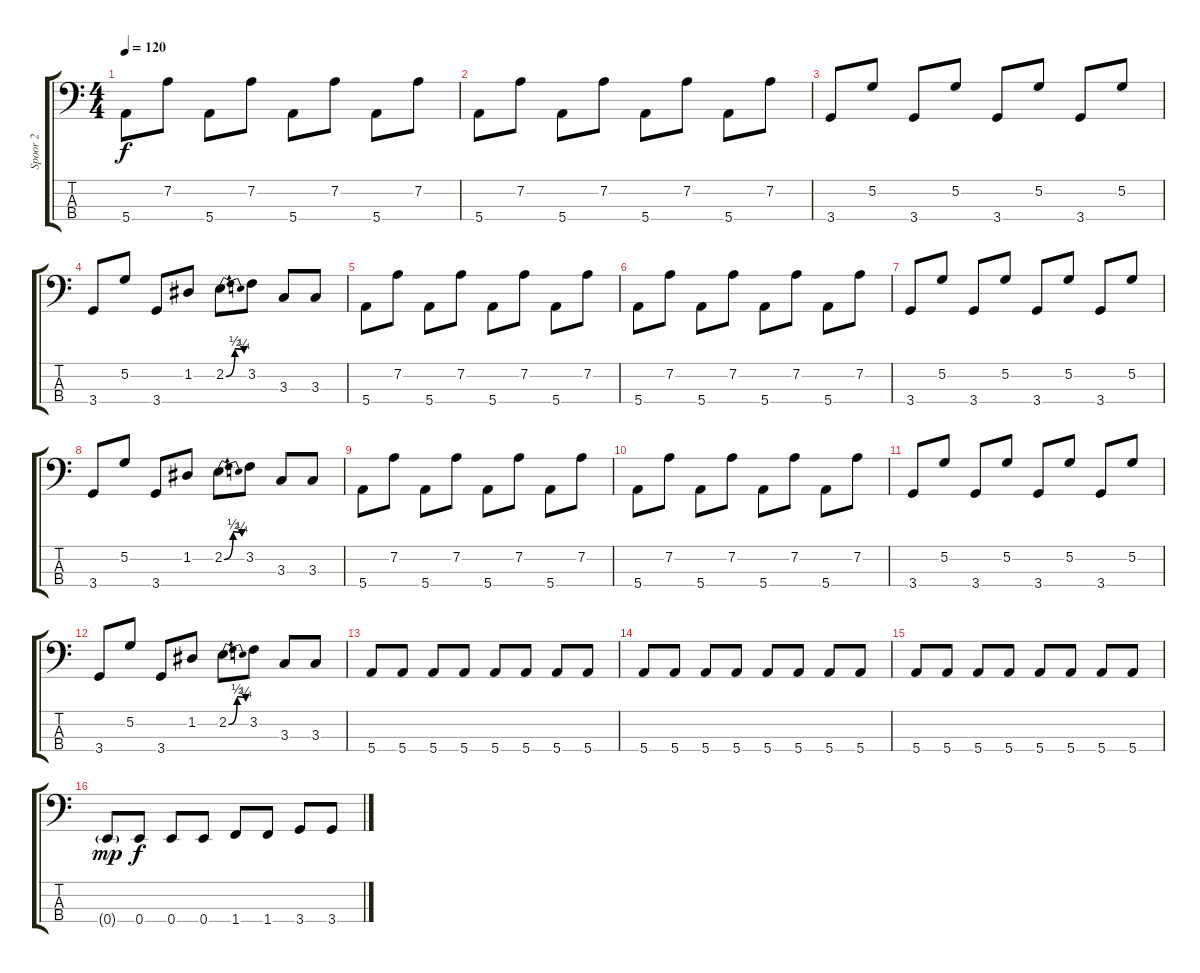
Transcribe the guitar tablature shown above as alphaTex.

\track ("Spoor 2" "Spoor 2") {instrument electricbassfinger}
\staff {score tabs}
\tuning (G2 D2 A1 E1) {hide}
\ts (4 4)
\tempo 120
\clef f4
\ks c
5.4.8{dy f} 7.2.8 5.4.8 7.2.8 5.4.8 7.2.8 5.4.8 7.2.8 |
5.4.8 7.2.8 5.4.8 7.2.8 5.4.8 7.2.8 5.4.8 7.2.8 |
3.4.8 5.2.8 3.4.8 5.2.8 3.4.8 5.2.8 3.4.8 5.2.8 |
3.4.8 5.2.8 3.4.8 1.2.8 2.2{be (bendrelease 0 0 15 2 15 2 60 1)}.8 3.2.8 3.3.8 3.3.8 |
5.4.8 7.2.8 5.4.8 7.2.8 5.4.8 7.2.8 5.4.8 7.2.8 |
5.4.8 7.2.8 5.4.8 7.2.8 5.4.8 7.2.8 5.4.8 7.2.8 |
3.4.8 5.2.8 3.4.8 5.2.8 3.4.8 5.2.8 3.4.8 5.2.8 |
3.4.8 5.2.8 3.4.8 1.2.8 2.2{be (bendrelease 0 0 15 2 15 2 60 1)}.8 3.2.8 3.3.8 3.3.8 |
5.4.8 7.2.8 5.4.8 7.2.8 5.4.8 7.2.8 5.4.8 7.2.8 |
5.4.8 7.2.8 5.4.8 7.2.8 5.4.8 7.2.8 5.4.8 7.2.8 |
3.4.8 5.2.8 3.4.8 5.2.8 3.4.8 5.2.8 3.4.8 5.2.8 |
3.4.8 5.2.8 3.4.8 1.2.8 2.2{be (bendrelease 0 0 15 2 15 2 60 1)}.8 3.2.8 3.3.8 3.3.8 |
5.4.8 5.4.8 5.4.8 5.4.8 5.4.8 5.4.8 5.4.8 5.4.8 |
5.4.8 5.4.8 5.4.8 5.4.8 5.4.8 5.4.8 5.4.8 5.4.8 |
5.4.8 5.4.8 5.4.8 5.4.8 5.4.8 5.4.8 5.4.8 5.4.8 |
0.4{g}.8{dy mp} 0.4.8{dy f} 0.4.8 0.4.8 1.4.8 1.4.8 3.4.8 3.4.8
